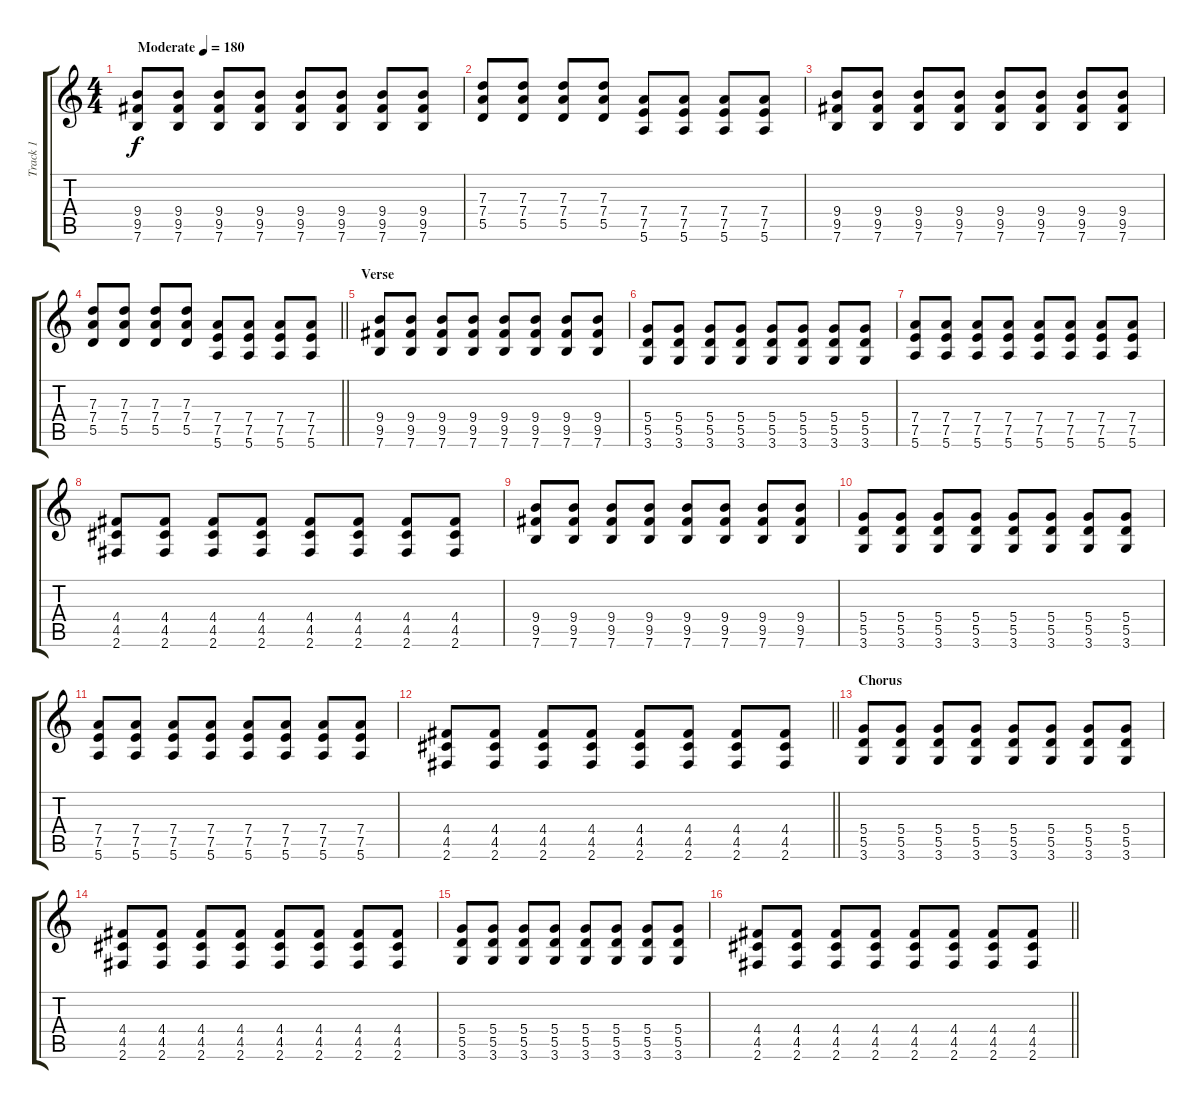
\track ("Track 1" "Track 1") {instrument distortionguitar}
\staff {score tabs}
\tuning (E4 B3 G3 D3 A2 E2) {hide}
\ts (4 4)
\tempo (180 "Moderate")
\clef g2
\ks c
(9.4 9.5 7.6).8{dy f instrument distortionguitar} (9.4 9.5 7.6).8 (9.4 9.5 7.6).8 (9.4 9.5 7.6).8 (9.4 9.5 7.6).8 (9.4 9.5 7.6).8 (9.4 9.5 7.6).8 (9.4 9.5 7.6).8 |
(7.3 7.4 5.5).8 (7.3 7.4 5.5).8 (7.3 7.4 5.5).8 (7.3 7.4 5.5).8 (7.4 7.5 5.6).8 (7.4 7.5 5.6).8 (7.4 7.5 5.6).8 (7.4 7.5 5.6).8 |
(9.4 9.5 7.6).8 (9.4 9.5 7.6).8 (9.4 9.5 7.6).8 (9.4 9.5 7.6).8 (9.4 9.5 7.6).8 (9.4 9.5 7.6).8 (9.4 9.5 7.6).8 (9.4 9.5 7.6).8 |
\barLineRight lightlight
(7.3 7.4 5.5).8 (7.3 7.4 5.5).8 (7.3 7.4 5.5).8 (7.3 7.4 5.5).8 (7.4 7.5 5.6).8 (7.4 7.5 5.6).8 (7.4 7.5 5.6).8 (7.4 7.5 5.6).8 |
\section ("" "Verse")
(9.4 9.5 7.6).8 (9.4 9.5 7.6).8 (9.4 9.5 7.6).8 (9.4 9.5 7.6).8 (9.4 9.5 7.6).8 (9.4 9.5 7.6).8 (9.4 9.5 7.6).8 (9.4 9.5 7.6).8 |
(5.4 5.5 3.6).8 (5.4 5.5 3.6).8 (5.4 5.5 3.6).8 (5.4 5.5 3.6).8 (5.4 5.5 3.6).8 (5.4 5.5 3.6).8 (5.4 5.5 3.6).8 (5.4 5.5 3.6).8 |
(7.4 7.5 5.6).8 (7.4 7.5 5.6).8 (7.4 7.5 5.6).8 (7.4 7.5 5.6).8 (7.4 7.5 5.6).8 (7.4 7.5 5.6).8 (7.4 7.5 5.6).8 (7.4 7.5 5.6).8 |
(4.4 4.5 2.6).8 (4.4 4.5 2.6).8 (4.4 4.5 2.6).8 (4.4 4.5 2.6).8 (4.4 4.5 2.6).8 (4.4 4.5 2.6).8 (4.4 4.5 2.6).8 (4.4 4.5 2.6).8 |
(9.4 9.5 7.6).8 (9.4 9.5 7.6).8 (9.4 9.5 7.6).8 (9.4 9.5 7.6).8 (9.4 9.5 7.6).8 (9.4 9.5 7.6).8 (9.4 9.5 7.6).8 (9.4 9.5 7.6).8 |
(5.4 5.5 3.6).8 (5.4 5.5 3.6).8 (5.4 5.5 3.6).8 (5.4 5.5 3.6).8 (5.4 5.5 3.6).8 (5.4 5.5 3.6).8 (5.4 5.5 3.6).8 (5.4 5.5 3.6).8 |
(7.4 7.5 5.6).8 (7.4 7.5 5.6).8 (7.4 7.5 5.6).8 (7.4 7.5 5.6).8 (7.4 7.5 5.6).8 (7.4 7.5 5.6).8 (7.4 7.5 5.6).8 (7.4 7.5 5.6).8 |
\barLineRight lightlight
(4.4 4.5 2.6).8 (4.4 4.5 2.6).8 (4.4 4.5 2.6).8 (4.4 4.5 2.6).8 (4.4 4.5 2.6).8 (4.4 4.5 2.6).8 (4.4 4.5 2.6).8 (4.4 4.5 2.6).8 |
\section ("" "Chorus")
(5.4 5.5 3.6).8 (5.4 5.5 3.6).8 (5.4 5.5 3.6).8 (5.4 5.5 3.6).8 (5.4 5.5 3.6).8 (5.4 5.5 3.6).8 (5.4 5.5 3.6).8 (5.4 5.5 3.6).8 |
(4.4 4.5 2.6).8 (4.4 4.5 2.6).8 (4.4 4.5 2.6).8 (4.4 4.5 2.6).8 (4.4 4.5 2.6).8 (4.4 4.5 2.6).8 (4.4 4.5 2.6).8 (4.4 4.5 2.6).8 |
(5.4 5.5 3.6).8 (5.4 5.5 3.6).8 (5.4 5.5 3.6).8 (5.4 5.5 3.6).8 (5.4 5.5 3.6).8 (5.4 5.5 3.6).8 (5.4 5.5 3.6).8 (5.4 5.5 3.6).8 |
\barLineRight lightlight
(4.4 4.5 2.6).8 (4.4 4.5 2.6).8 (4.4 4.5 2.6).8 (4.4 4.5 2.6).8 (4.4 4.5 2.6).8 (4.4 4.5 2.6).8 (4.4 4.5 2.6).8 (4.4 4.5 2.6).8
